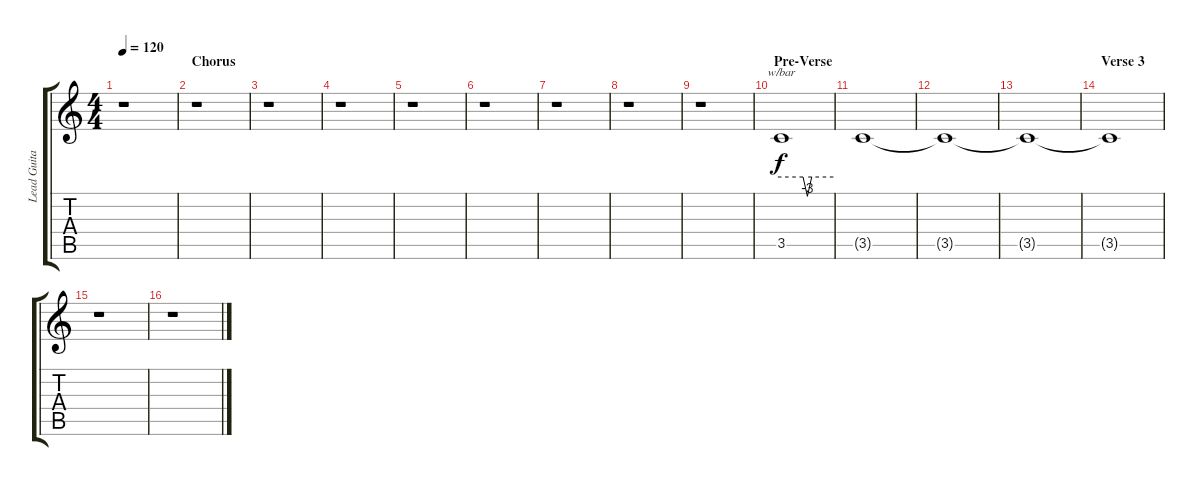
\track ("Lead Guitar" "Lead Guita") {instrument distortionguitar}
\staff {score tabs}
\tuning (E4 B3 G3 D3 A2 E2) {hide}
\ts (4 4)
\tempo 120
\clef g2
\ks c
r.1{dy f} |
\section ("" "Chorus")
r.1 |
r.1 |
r.1 |
r.1 |
r.1 |
r.1 |
r.1 |
r.1 |
\section ("" "Pre-Verse")
3.5.1{tbe (custom default 0 0 25 0 30 -12 35 0 60 0)} |
3.5{t}.1 |
3.5{t}.1 |
3.5{t}.1 |
\section ("" "Verse 3")
3.5{t}.1{volume 0} |
r.1 |
r.1
